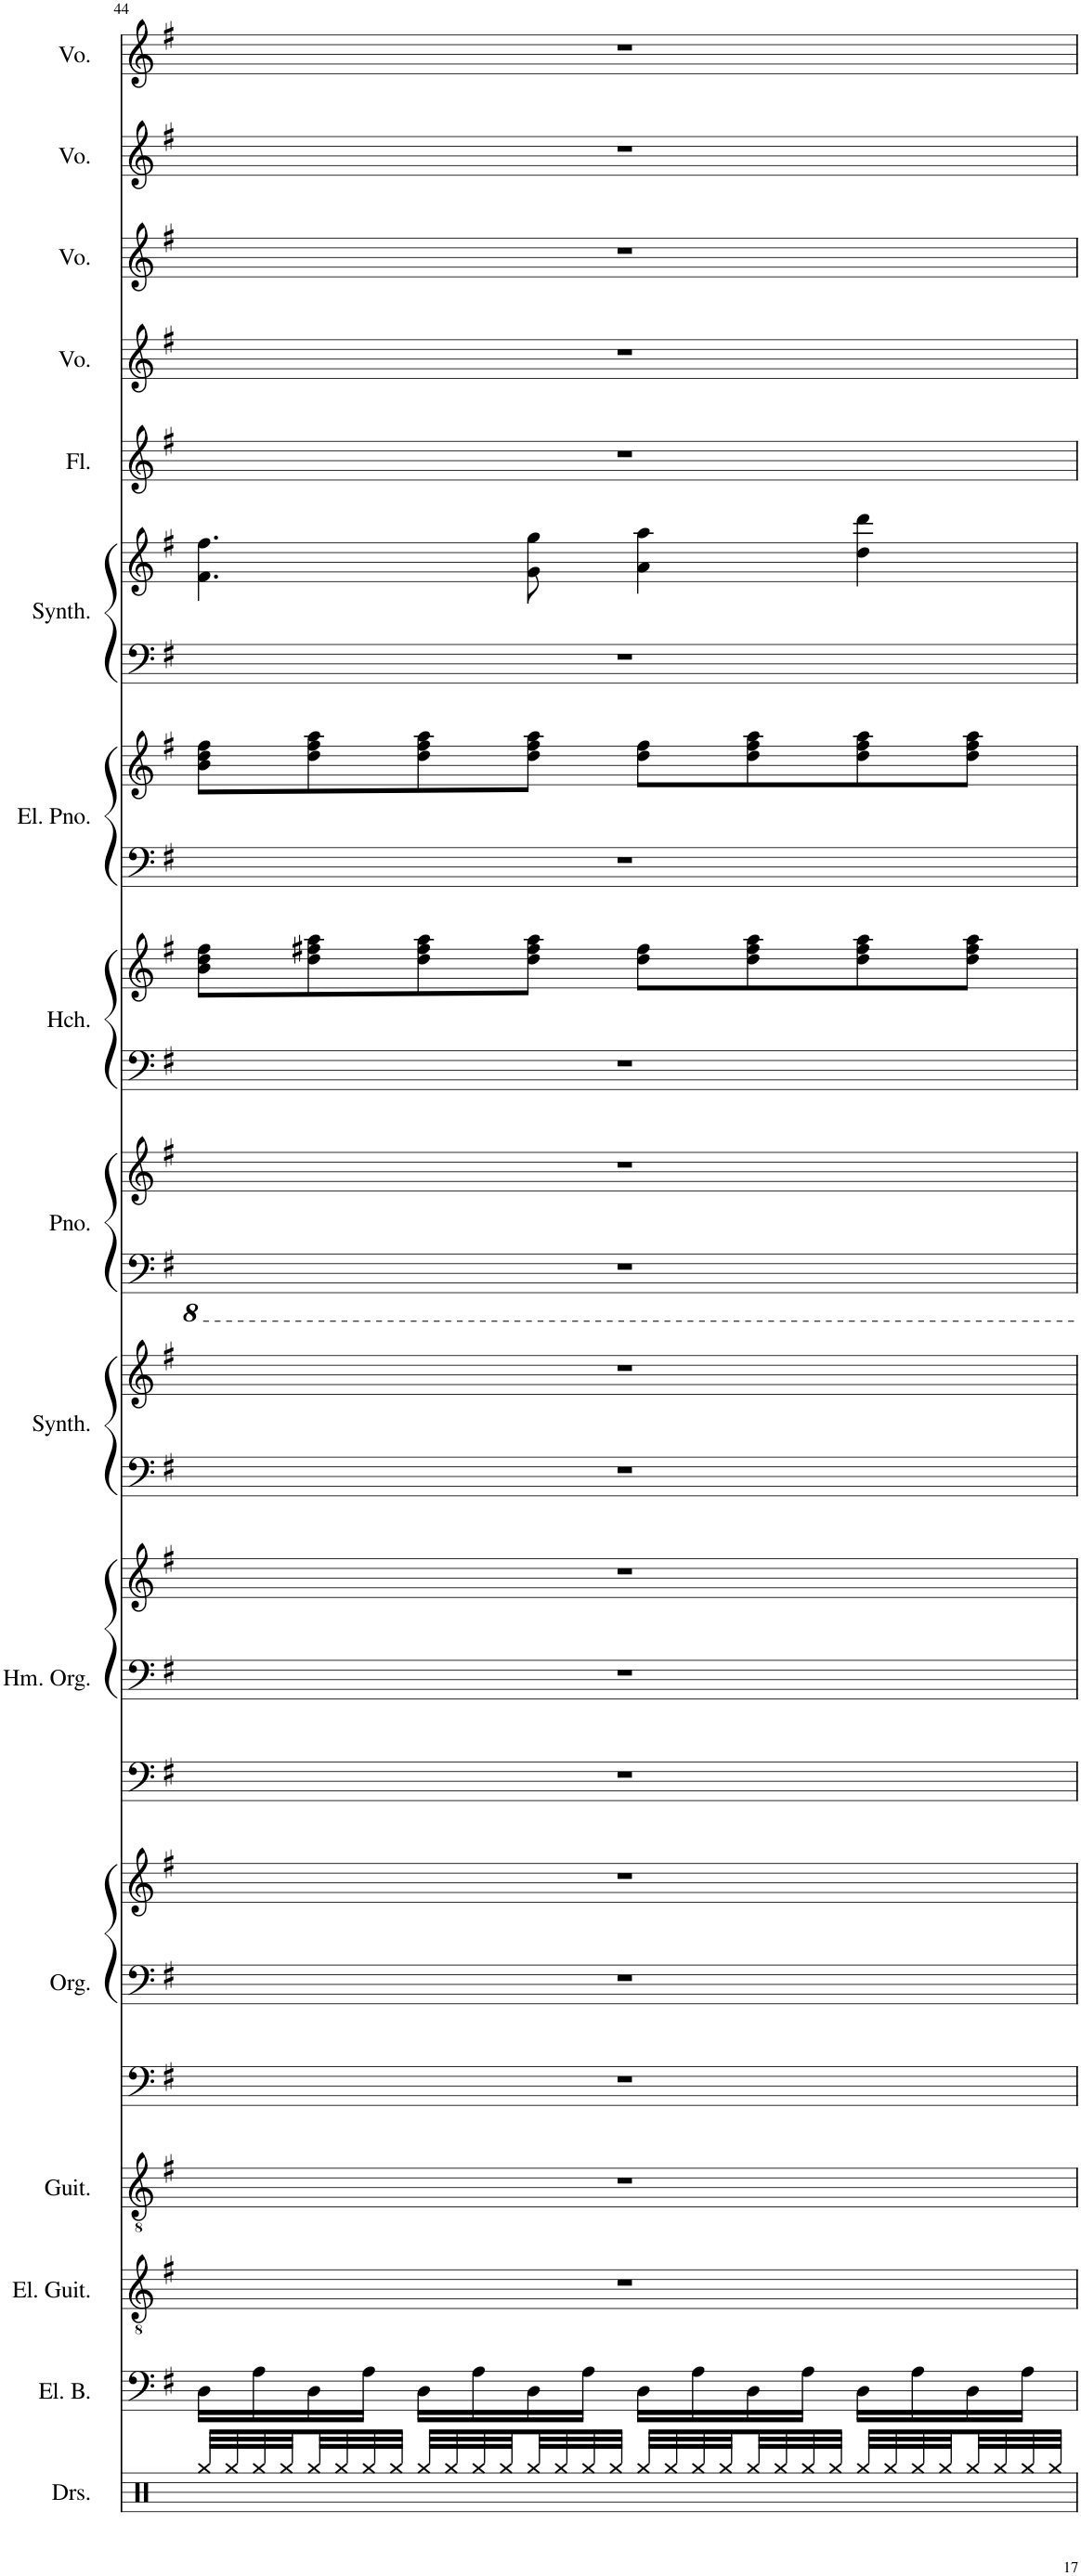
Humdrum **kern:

**kern	**kern	**kern	**kern	**kern	**kern	**kern	**kern	**kern	**kern	**kern	**kern	**kern	**kern	**kern	**kern	**kern	**kern	**kern	**kern	**kern	**kern	**kern	**kern	**kern
*part16	*part15	*part14	*part13	*part12	*part12	*part12	*part11	*part11	*part11	*part10	*part10	*part9	*part9	*part8	*part8	*part7	*part7	*part6	*part6	*part5	*part4	*part3	*part2	*part1
*staff25	*staff24	*staff23	*staff22	*staff21	*staff20	*staff19	*staff18	*staff17	*staff16	*staff15	*staff14	*staff13	*staff12	*staff11	*staff10	*staff9	*staff8	*staff7	*staff6	*staff5	*staff4	*staff3	*staff2	*staff1
*I"Drumset	*I"Electric Bass	*I"Electric Guitar	*I"Acoustic Guitar	*I"Organ	*	*	*I"Hammond Organ	*	*	*I"Sine Synthesizer	*	*I"Piano	*	*I"Harpsichord	*	*I"Electric Piano	*	*I"String Synthesizer	*	*I"Flute	*I"Voice	*I"Voice	*I"Voice	*I"Voice
*I'Drs.	*I'El. B.	*I'El. Guit.	*I'Guit.	*I'Org.	*	*	*I'Hm. Org.	*	*	*I'Synth.	*	*I'Pno.	*	*I'Hch.	*	*I'El. Pno.	*	*I'Synth.	*	*I'Fl.	*I'Vo.	*I'Vo.	*I'Vo.	*I'Vo.
!!LO:PB:g=z
*clefX	*clefF4	*clefGv2	*clefGv2	*clefF4	*clefF4	*clefG2	*clefF4	*clefF4	*clefG2	*clefF4	*clefG2	*clefF4	*clefG2	*clefF4	*clefG2	*clefF4	*clefG2	*clefF4	*clefG2	*clefG2	*clefG2	*clefG2	*clefG2	*clefG2
*	*Trd7c12	*	*	*	*	*	*	*	*	*	*	*	*	*	*	*	*	*	*	*	*	*	*	*
*k[]	*k[f#]	*k[f#]	*k[f#]	*k[f#]	*k[f#]	*k[f#]	*k[f#]	*k[f#]	*k[f#]	*k[f#]	*k[f#]	*k[f#]	*k[f#]	*k[f#]	*k[f#]	*k[f#]	*k[f#]	*k[f#]	*k[f#]	*k[f#]	*k[f#]	*k[f#]	*k[f#]	*k[f#]
*M4/4	*M4/4	*M4/4	*M4/4	*M4/4	*M4/4	*M4/4	*M4/4	*M4/4	*M4/4	*M4/4	*M4/4	*M4/4	*M4/4	*M4/4	*M4/4	*M4/4	*M4/4	*M4/4	*M4/4	*M4/4	*M4/4	*M4/4	*M4/4	*M4/4
=44	=44	=44	=44	=44	=44	=44	=44	=44	=44	=44	=44	=44	=44	=44	=44	=44	=44	=44	=44	=44	=44	=44	=44	=44
32Rgg/LLL	16D\LL	1r	1r	1r	1r	1r	1r	1r	1r	1r	1r	1r	1r	1r	8b\ 8dd\ 8ff#\L	1r	8b\ 8dd\ 8ff#\L	1r	4.f#\ 4.ff#\	1r	1r	1r	1r	1r
32Rgg/	.	.	.	.	.	.	.	.	.	.	.	.	.	.	.	.	.	.	.	.	.	.	.	.
32Rgg/	16A\	.	.	.	.	.	.	.	.	.	.	.	.	.	.	.	.	.	.	.	.	.	.	.
32Rgg/	.	.	.	.	.	.	.	.	.	.	.	.	.	.	.	.	.	.	.	.	.	.	.	.
32Rgg/	16D\	.	.	.	.	.	.	.	.	.	.	.	.	.	8dd\ 8ff#X\ 8aa\	.	8dd\ 8ff#\ 8aa\	.	.	.	.	.	.	.
32Rgg/	.	.	.	.	.	.	.	.	.	.	.	.	.	.	.	.	.	.	.	.	.	.	.	.
32Rgg/	16A\JJ	.	.	.	.	.	.	.	.	.	.	.	.	.	.	.	.	.	.	.	.	.	.	.
32Rgg/JJJ	.	.	.	.	.	.	.	.	.	.	.	.	.	.	.	.	.	.	.	.	.	.	.	.
32Rgg/LLL	16D\LL	.	.	.	.	.	.	.	.	.	.	.	.	.	8dd\ 8ff#\ 8aa\	.	8dd\ 8ff#\ 8aa\	.	.	.	.	.	.	.
32Rgg/	.	.	.	.	.	.	.	.	.	.	.	.	.	.	.	.	.	.	.	.	.	.	.	.
32Rgg/	16A\	.	.	.	.	.	.	.	.	.	.	.	.	.	.	.	.	.	.	.	.	.	.	.
32Rgg/	.	.	.	.	.	.	.	.	.	.	.	.	.	.	.	.	.	.	.	.	.	.	.	.
32Rgg/	16D\	.	.	.	.	.	.	.	.	.	.	.	.	.	8dd\ 8ff#\ 8aa\J	.	8dd\ 8ff#\ 8aa\J	.	8g\ 8gg\	.	.	.	.	.
32Rgg/	.	.	.	.	.	.	.	.	.	.	.	.	.	.	.	.	.	.	.	.	.	.	.	.
32Rgg/	16A\JJ	.	.	.	.	.	.	.	.	.	.	.	.	.	.	.	.	.	.	.	.	.	.	.
32Rgg/JJJ	.	.	.	.	.	.	.	.	.	.	.	.	.	.	.	.	.	.	.	.	.	.	.	.
32Rgg/LLL	16D\LL	.	.	.	.	.	.	.	.	.	.	.	.	.	8dd\ 8ff#\L	.	8dd\ 8ff#\L	.	4a\ 4aa\	.	.	.	.	.
32Rgg/	.	.	.	.	.	.	.	.	.	.	.	.	.	.	.	.	.	.	.	.	.	.	.	.
32Rgg/	16A\	.	.	.	.	.	.	.	.	.	.	.	.	.	.	.	.	.	.	.	.	.	.	.
32Rgg/	.	.	.	.	.	.	.	.	.	.	.	.	.	.	.	.	.	.	.	.	.	.	.	.
32Rgg/	16D\	.	.	.	.	.	.	.	.	.	.	.	.	.	8dd\ 8ff#\ 8aa\	.	8dd\ 8ff#\ 8aa\	.	.	.	.	.	.	.
32Rgg/	.	.	.	.	.	.	.	.	.	.	.	.	.	.	.	.	.	.	.	.	.	.	.	.
32Rgg/	16A\JJ	.	.	.	.	.	.	.	.	.	.	.	.	.	.	.	.	.	.	.	.	.	.	.
32Rgg/JJJ	.	.	.	.	.	.	.	.	.	.	.	.	.	.	.	.	.	.	.	.	.	.	.	.
32Rgg/LLL	16D\LL	.	.	.	.	.	.	.	.	.	.	.	.	.	8dd\ 8ff#\ 8aa\	.	8dd\ 8ff#\ 8aa\	.	4dd\ 4ddd\	.	.	.	.	.
32Rgg/	.	.	.	.	.	.	.	.	.	.	.	.	.	.	.	.	.	.	.	.	.	.	.	.
32Rgg/	16A\	.	.	.	.	.	.	.	.	.	.	.	.	.	.	.	.	.	.	.	.	.	.	.
32Rgg/	.	.	.	.	.	.	.	.	.	.	.	.	.	.	.	.	.	.	.	.	.	.	.	.
32Rgg/	16D\	.	.	.	.	.	.	.	.	.	.	.	.	.	8dd\ 8ff#\ 8aa\J	.	8dd\ 8ff#\ 8aa\J	.	.	.	.	.	.	.
32Rgg/	.	.	.	.	.	.	.	.	.	.	.	.	.	.	.	.	.	.	.	.	.	.	.	.
32Rgg/	16A\JJ	.	.	.	.	.	.	.	.	.	.	.	.	.	.	.	.	.	.	.	.	.	.	.
32Rgg/JJJ	.	.	.	.	.	.	.	.	.	.	.	.	.	.	.	.	.	.	.	.	.	.	.	.
=	=	=	=	=	=	=	=	=	=	=	=	=	=	=	=	=	=	=	=	=	=	=	=	=
*-	*-	*-	*-	*-	*-	*-	*-	*-	*-	*-	*-	*-	*-	*-	*-	*-	*-	*-	*-	*-	*-	*-	*-	*-
